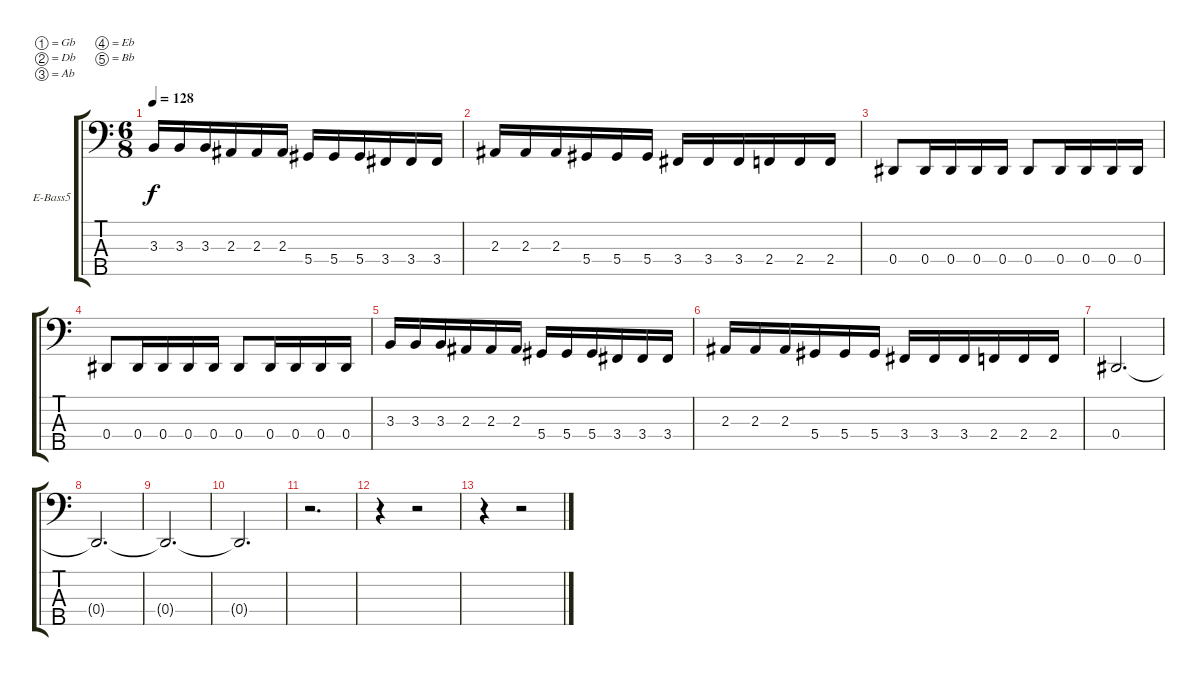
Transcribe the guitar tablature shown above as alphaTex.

\bracketExtendMode groupsimilarinstruments
\firstSystemTrackNameOrientation horizontal
\otherSystemsTrackNameOrientation horizontal
\track ("Arif Mirabdolbaghie" "E-Bass5") {solo instrument electricbassfinger}
\staff {score tabs}
\tuning (Gb2 Db2 Ab1 Eb1 Bb0)
\ts (6 8)
\tempo 128
\clef f4
\ks c
3.3.16{dy f} 3.3.16 3.3.16 2.3.16 2.3.16 2.3.16 5.4.16 5.4.16 5.4.16 3.4.16 3.4.16 3.4.16 |
2.3.16 2.3.16 2.3.16 5.4.16 5.4.16 5.4.16 3.4.16 3.4.16 3.4.16 2.4.16 2.4.16 2.4.16 |
0.4.8 0.4.16 0.4.16 0.4.16 0.4.16 0.4.8 0.4.16 0.4.16 0.4.16 0.4.16 |
0.4.8 0.4.16 0.4.16 0.4.16 0.4.16 0.4.8 0.4.16 0.4.16 0.4.16 0.4.16 |
3.3.16 3.3.16 3.3.16 2.3.16 2.3.16 2.3.16 5.4.16 5.4.16 5.4.16 3.4.16 3.4.16 3.4.16 |
2.3.16 2.3.16 2.3.16 5.4.16 5.4.16 5.4.16 3.4.16 3.4.16 3.4.16 2.4.16 2.4.16 2.4.16 |
0.4.2{d} |
0.4{t}.2{d} |
0.4{t}.2{d} |
0.4{t}.2{d} |
r.2{d} |
r.4 r.2 |
r.4 r.2
